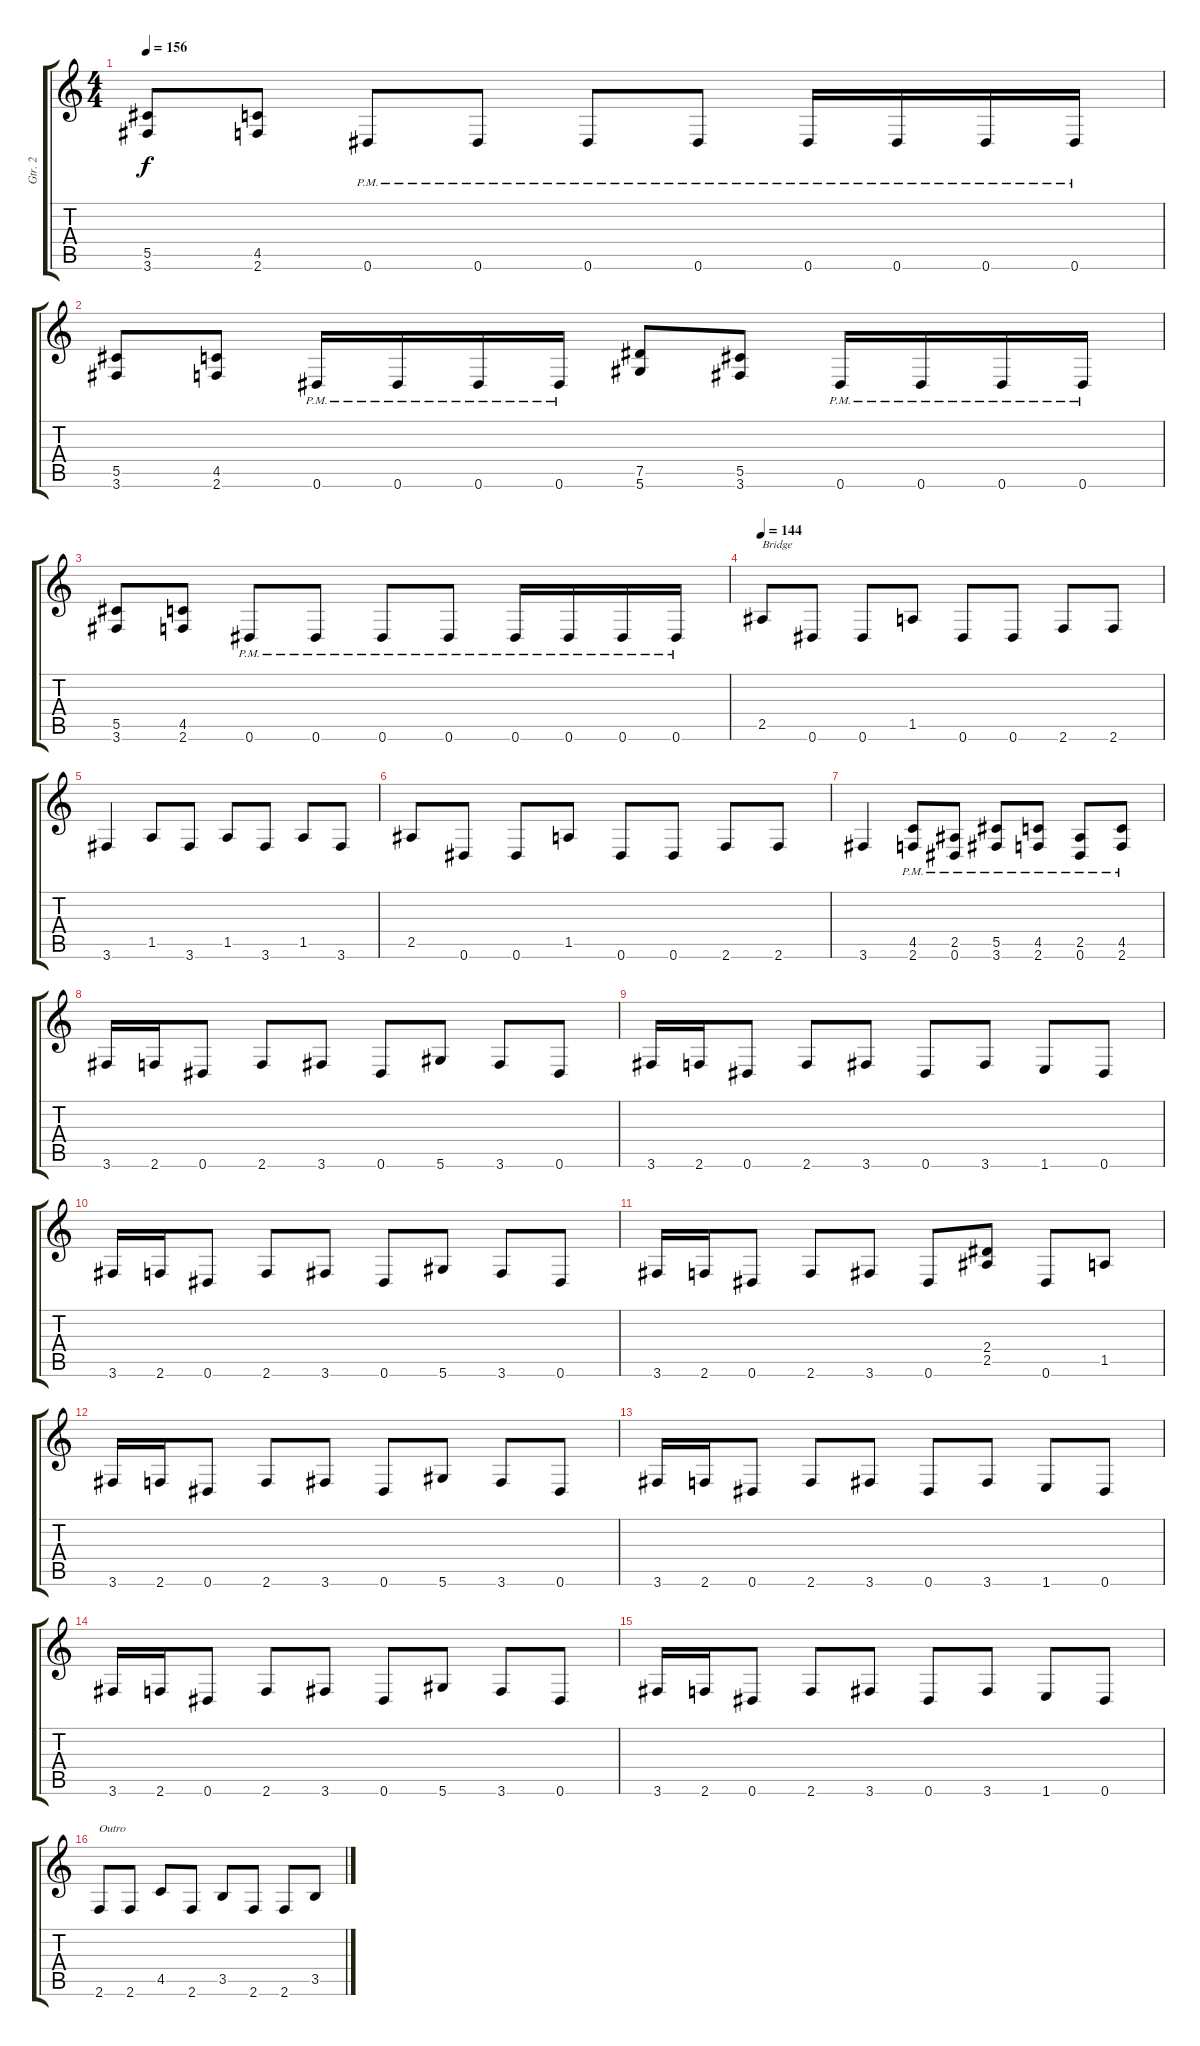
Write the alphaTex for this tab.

\track ("Gtr. 2" "Gtr. 2") {instrument distortionguitar}
\staff {score tabs}
\tuning (Eb4 Bb3 Gb3 Db3 Ab2 Eb2) {hide}
\ts (4 4)
\tempo 156
\clef g2
\ks c
(5.5 3.6).8{dy f} (4.5 2.6).8 0.6{pm}.8 0.6{pm}.8 0.6{pm}.8 0.6{pm}.8 0.6{pm}.16 0.6{pm}.16 0.6{pm}.16 0.6{pm}.16 |
(5.5 3.6).8 (4.5 2.6).8 0.6{pm}.16 0.6{pm}.16 0.6{pm}.16 0.6{pm}.16 (7.5 5.6).8 (5.5 3.6).8 0.6{pm}.16 0.6{pm}.16 0.6{pm}.16 0.6{pm}.16 |
(5.5 3.6).8 (4.5 2.6).8 0.6{pm}.8 0.6{pm}.8 0.6{pm}.8 0.6{pm}.8 0.6{pm}.16 0.6{pm}.16 0.6{pm}.16 0.6{pm}.16 |
\tempo 144
2.5.8{txt "Bridge"} 0.6.8 0.6.8 1.5.8 0.6.8 0.6.8 2.6.8 2.6.8 |
3.6.4 1.5.8 3.6.8 1.5.8 3.6.8 1.5.8 3.6.8 |
2.5.8 0.6.8 0.6.8 1.5.8 0.6.8 0.6.8 2.6.8 2.6.8 |
3.6.4 (4.5{pm} 2.6{pm}).8 (2.5{pm} 0.6{pm}).8 (5.5{pm} 3.6{pm}).8 (4.5{pm} 2.6{pm}).8 (2.5{pm} 0.6{pm}).8 (4.5{pm} 2.6{pm}).8 |
3.6.16 2.6.16 0.6.8 2.6.8 3.6.8 0.6.8 5.6.8 3.6.8 0.6.8 |
3.6.16 2.6.16 0.6.8 2.6.8 3.6.8 0.6.8 3.6.8 1.6.8 0.6.8 |
3.6.16 2.6.16 0.6.8 2.6.8 3.6.8 0.6.8 5.6.8 3.6.8 0.6.8 |
3.6.16 2.6.16 0.6.8 2.6.8 3.6.8 0.6.8 (2.4 2.5).8 0.6.8 1.5.8 |
3.6.16 2.6.16 0.6.8 2.6.8 3.6.8 0.6.8 5.6.8 3.6.8 0.6.8 |
3.6.16 2.6.16 0.6.8 2.6.8 3.6.8 0.6.8 3.6.8 1.6.8 0.6.8 |
3.6.16 2.6.16 0.6.8 2.6.8 3.6.8 0.6.8 5.6.8 3.6.8 0.6.8 |
3.6.16 2.6.16 0.6.8 2.6.8 3.6.8 0.6.8 3.6.8 1.6.8 0.6.8 |
2.6.8{txt "Outro"} 2.6.8 4.5.8 2.6.8 3.5.8 2.6.8 2.6.8 3.5.8
